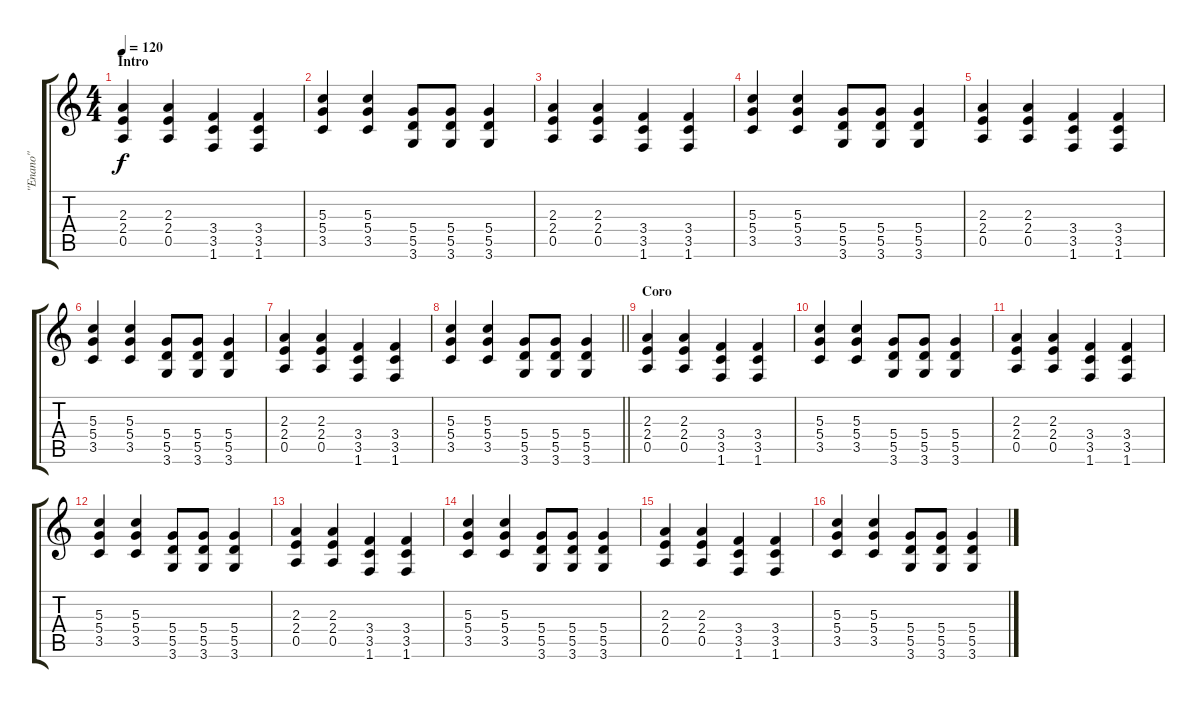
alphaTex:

\track ("''Enano''" "''Enano''") {instrument overdrivenguitar}
\staff {score tabs}
\tuning (E4 B3 G3 D3 A2 E2) {hide}
\ts (4 4)
\section ("" "Intro")
\tempo 120
\clef g2
\ks c
(2.3 2.4 0.5).4{dy f} (2.3 2.4 0.5).4 (3.4 3.5 1.6).4 (3.4 3.5 1.6).4 |
(5.3 5.4 3.5).4 (5.3 5.4 3.5).4 (5.4 5.5 3.6).8 (5.4 5.5 3.6).8 (5.4 5.5 3.6).4 |
(2.3 2.4 0.5).4 (2.3 2.4 0.5).4 (3.4 3.5 1.6).4 (3.4 3.5 1.6).4 |
(5.3 5.4 3.5).4 (5.3 5.4 3.5).4 (5.4 5.5 3.6).8 (5.4 5.5 3.6).8 (5.4 5.5 3.6).4 |
(2.3 2.4 0.5).4 (2.3 2.4 0.5).4 (3.4 3.5 1.6).4 (3.4 3.5 1.6).4 |
(5.3 5.4 3.5).4 (5.3 5.4 3.5).4 (5.4 5.5 3.6).8 (5.4 5.5 3.6).8 (5.4 5.5 3.6).4 |
(2.3 2.4 0.5).4 (2.3 2.4 0.5).4 (3.4 3.5 1.6).4 (3.4 3.5 1.6).4 |
\barLineRight lightlight
(5.3 5.4 3.5).4 (5.3 5.4 3.5).4 (5.4 5.5 3.6).8 (5.4 5.5 3.6).8 (5.4 5.5 3.6).4 |
\section ("" "Coro")
(2.3 2.4 0.5).4 (2.3 2.4 0.5).4 (3.4 3.5 1.6).4 (3.4 3.5 1.6).4 |
(5.3 5.4 3.5).4 (5.3 5.4 3.5).4 (5.4 5.5 3.6).8 (5.4 5.5 3.6).8 (5.4 5.5 3.6).4 |
(2.3 2.4 0.5).4 (2.3 2.4 0.5).4 (3.4 3.5 1.6).4 (3.4 3.5 1.6).4 |
(5.3 5.4 3.5).4 (5.3 5.4 3.5).4 (5.4 5.5 3.6).8 (5.4 5.5 3.6).8 (5.4 5.5 3.6).4 |
(2.3 2.4 0.5).4 (2.3 2.4 0.5).4 (3.4 3.5 1.6).4 (3.4 3.5 1.6).4 |
(5.3 5.4 3.5).4 (5.3 5.4 3.5).4 (5.4 5.5 3.6).8 (5.4 5.5 3.6).8 (5.4 5.5 3.6).4 |
(2.3 2.4 0.5).4 (2.3 2.4 0.5).4 (3.4 3.5 1.6).4 (3.4 3.5 1.6).4 |
(5.3 5.4 3.5).4 (5.3 5.4 3.5).4 (5.4 5.5 3.6).8 (5.4 5.5 3.6).8 (5.4 5.5 3.6).4
